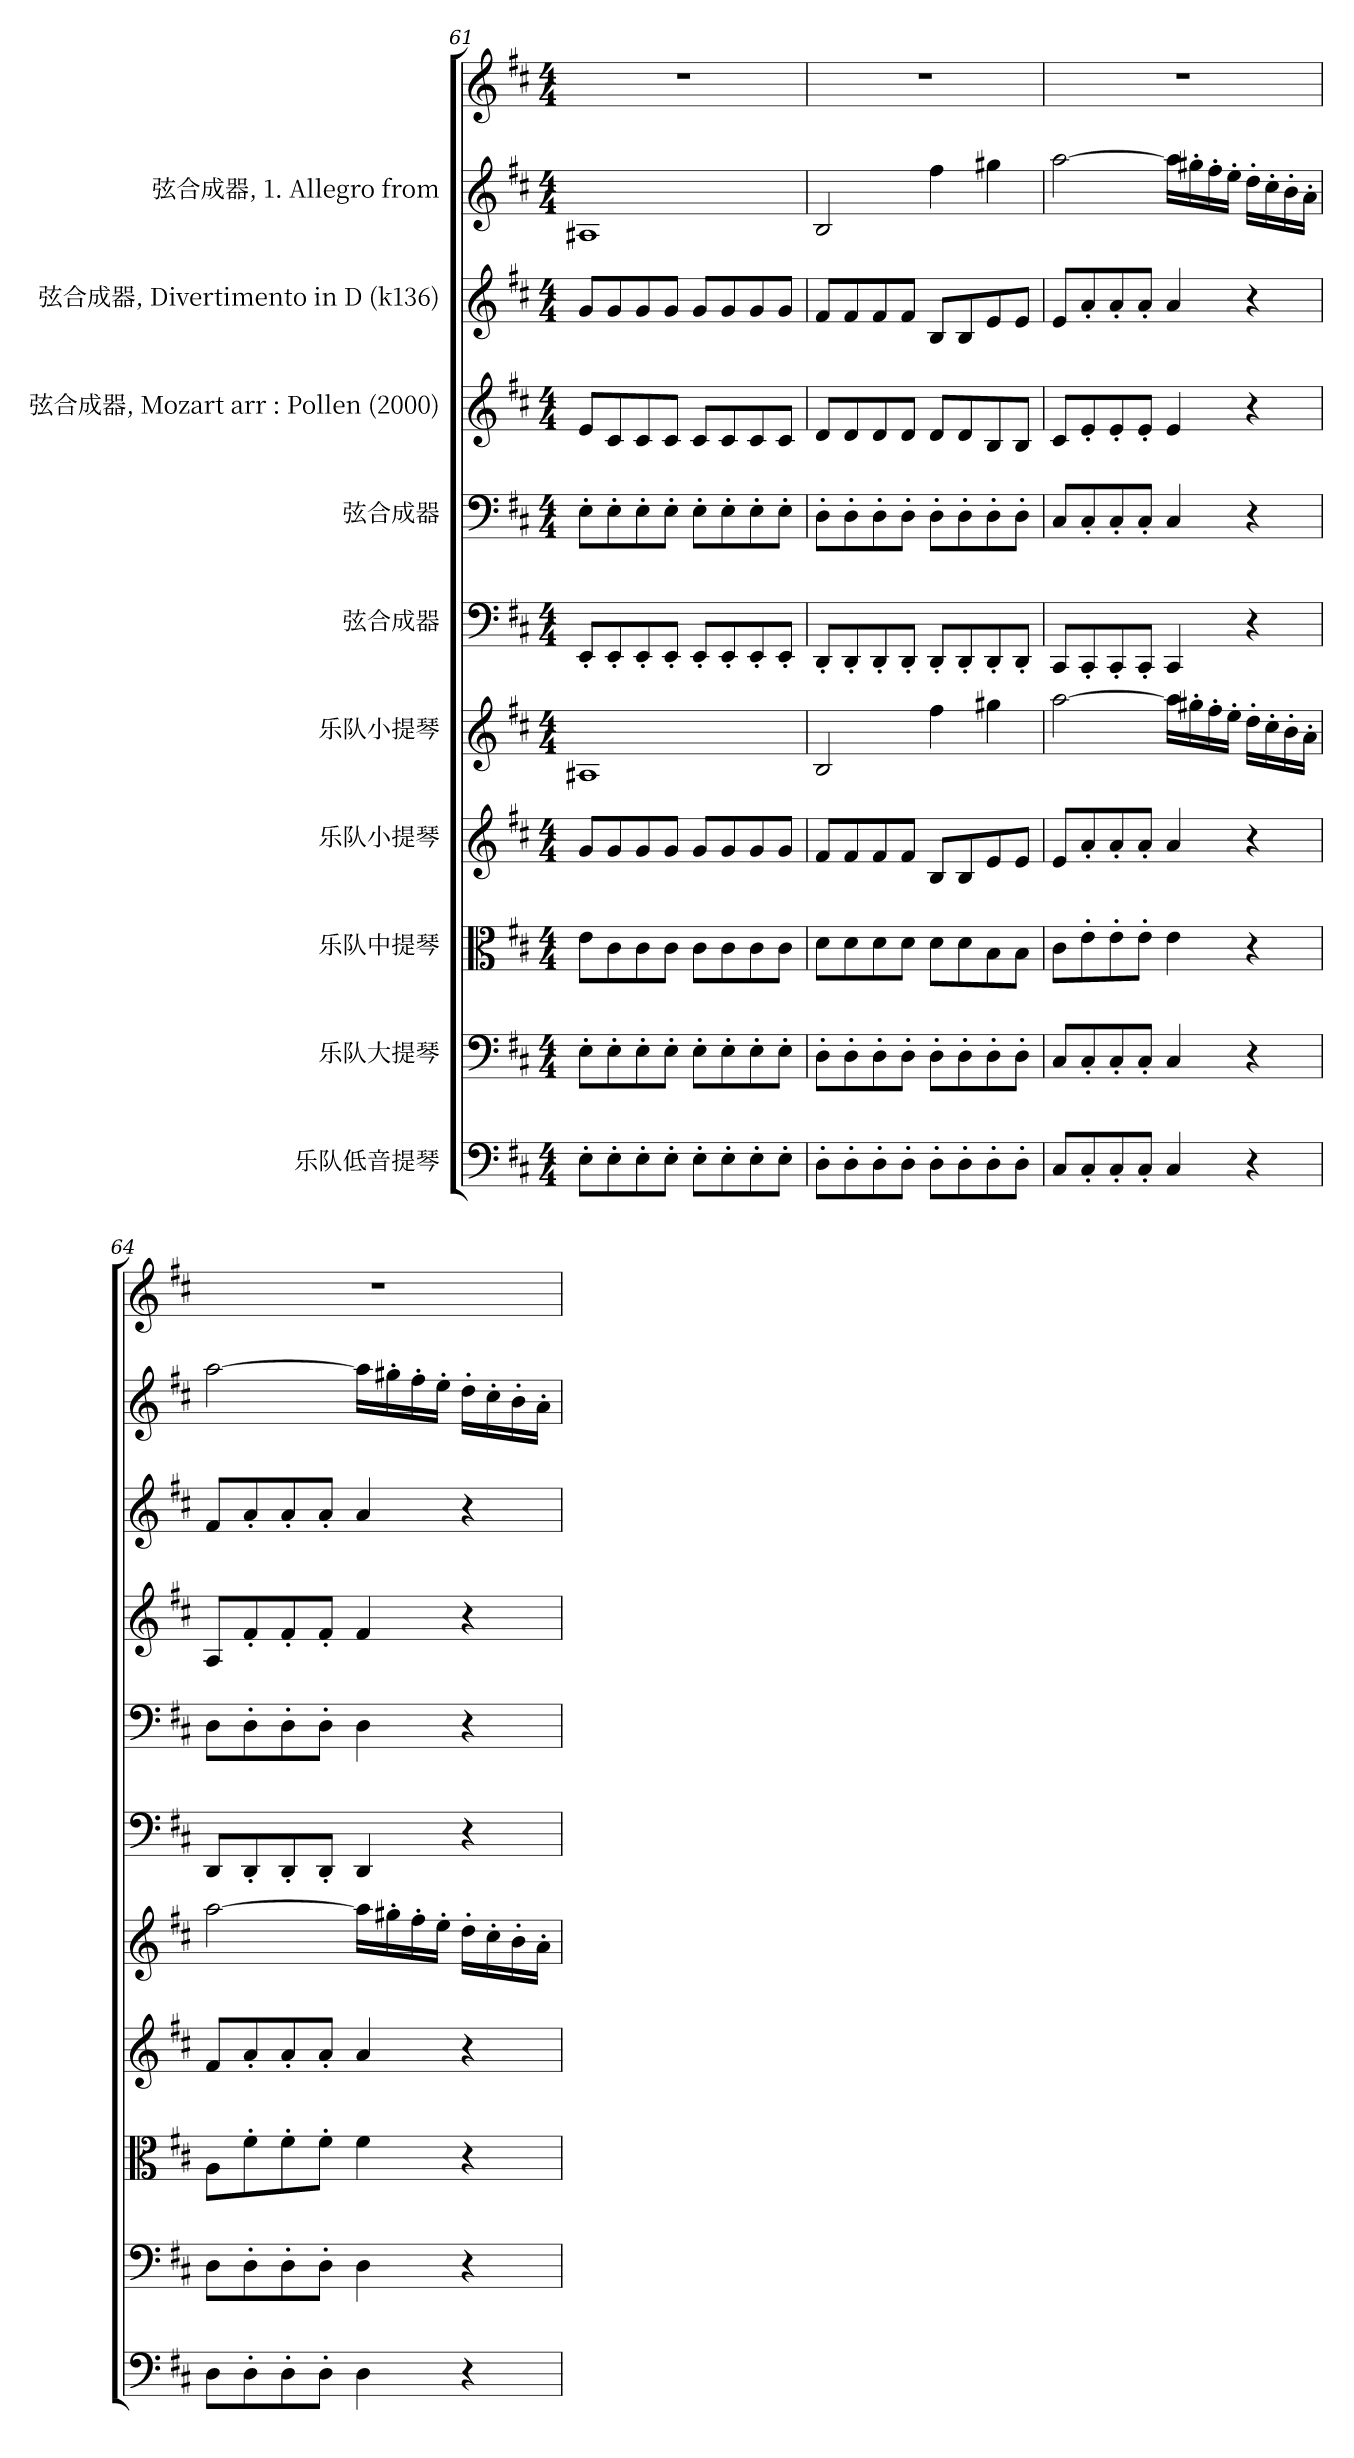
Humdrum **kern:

**kern	**kern	**kern	**kern	**kern	**kern	**kern	**kern	**kern	**kern	**kern
*part10	*part9	*part8	*part7	*part6	*part5	*part4	*part3	*part2	*part1	*part1
*staff11	*staff10	*staff9	*staff8	*staff7	*staff6	*staff5	*staff4	*staff3	*staff2	*staff1
*I"乐队低音提琴	*I"乐队大提琴	*I"乐队中提琴	*I"乐队小提琴	*I"乐队小提琴	*I"弦合成器	*I"弦合成器	*I"弦合成器, Mozart arr : Pollen (2000)	*I"弦合成器, Divertimento in D (k136)	*I"弦合成器, 1. Allegro from	*
*clefF4	*clefF4	*clefC3	*clefG2	*clefG2	*clefF4	*clefF4	*clefG2	*clefG2	*clefG2	*clefG2
*ITrd7c12	*	*	*	*	*	*	*	*	*	*
*k[f#c#]	*k[f#c#]	*k[f#c#]	*k[f#c#]	*k[f#c#]	*k[f#c#]	*k[f#c#]	*k[f#c#]	*k[f#c#]	*k[f#c#]	*k[f#c#]
*M4/4	*M4/4	*M4/4	*M4/4	*M4/4	*M4/4	*M4/4	*M4/4	*M4/4	*M4/4	*M4/4
=61	=61	=61	=61	=61	=61	=61	=61	=61	=61	=61
8EE'\L	8E'\L	8e\L	8g/L	1A#X	8EE'/L	8E'\L	8e/L	8g/L	1A#X	1r
8EE'\	8E'\	8c#\	8g/	.	8EE'/	8E'\	8c#/	8g/	.	.
8EE'\	8E'\	8c#\	8g/	.	8EE'/	8E'\	8c#/	8g/	.	.
8EE'\J	8E'\J	8c#\J	8g/J	.	8EE'/J	8E'\J	8c#/J	8g/J	.	.
8EE'\L	8E'\L	8c#\L	8g/L	.	8EE'/L	8E'\L	8c#/L	8g/L	.	.
8EE'\	8E'\	8c#\	8g/	.	8EE'/	8E'\	8c#/	8g/	.	.
8EE'\	8E'\	8c#\	8g/	.	8EE'/	8E'\	8c#/	8g/	.	.
8EE'\J	8E'\J	8c#\J	8g/J	.	8EE'/J	8E'\J	8c#/J	8g/J	.	.
!!LO:PB:g=z
=62	=62	=62	=62	=62	=62	=62	=62	=62	=62	=62
8DD'\L	8D'\L	8d\L	8f#/L	2B/	8DD'/L	8D'\L	8d/L	8f#/L	2B/	1r
8DD'\	8D'\	8d\	8f#/	.	8DD'/	8D'\	8d/	8f#/	.	.
8DD'\	8D'\	8d\	8f#/	.	8DD'/	8D'\	8d/	8f#/	.	.
8DD'\J	8D'\J	8d\J	8f#/J	.	8DD'/J	8D'\J	8d/J	8f#/J	.	.
8DD'\L	8D'\L	8d\L	8B/L	4ff#\	8DD'/L	8D'\L	8d/L	8B/L	4ff#\	.
8DD'\	8D'\	8d\	8B/	.	8DD'/	8D'\	8d/	8B/	.	.
8DD'\	8D'\	8B\	8e/	4gg#X\	8DD'/	8D'\	8B/	8e/	4gg#X\	.
8DD'\J	8D'\J	8B\J	8e/J	.	8DD'/J	8D'\J	8B/J	8e/J	.	.
=63	=63	=63	=63	=63	=63	=63	=63	=63	=63	=63
8CC#/L	8C#/L	8c#\L	8e/L	[2aa\	8CC#/L	8C#/L	8c#/L	8e/L	[2aa\	1r
8CC#'/	8C#'/	8e'\	8a'/	.	8CC#'/	8C#'/	8e'/	8a'/	.	.
8CC#'/	8C#'/	8e'\	8a'/	.	8CC#'/	8C#'/	8e'/	8a'/	.	.
8CC#'/J	8C#'/J	8e'\J	8a'/J	.	8CC#'/J	8C#'/J	8e'/J	8a'/J	.	.
4CC#/	4C#/	4e\	4a/	16aa\LL]	4CC#/	4C#/	4e/	4a/	16aa\LL]	.
.	.	.	.	16gg#X'\	.	.	.	.	16gg#X'\	.
.	.	.	.	16ff#'\	.	.	.	.	16ff#'\	.
.	.	.	.	16ee'\JJ	.	.	.	.	16ee'\JJ	.
4r	4r	4r	4r	16dd'\LL	4r	4r	4r	4r	16dd'\LL	.
.	.	.	.	16cc#'\	.	.	.	.	16cc#'\	.
.	.	.	.	16b'\	.	.	.	.	16b'\	.
.	.	.	.	16a'\JJ	.	.	.	.	16a'\JJ	.
=64	=64	=64	=64	=64	=64	=64	=64	=64	=64	=64
8DD\L	8D\L	8A\L	8f#/L	[2aa\	8DD/L	8D\L	8A/L	8f#/L	[2aa\	1r
8DD'\	8D'\	8f#'\	8a'/	.	8DD'/	8D'\	8f#'/	8a'/	.	.
8DD'\	8D'\	8f#'\	8a'/	.	8DD'/	8D'\	8f#'/	8a'/	.	.
8DD'\J	8D'\J	8f#'\J	8a'/J	.	8DD'/J	8D'\J	8f#'/J	8a'/J	.	.
4DD\	4D\	4f#\	4a/	16aa\LL]	4DD/	4D\	4f#/	4a/	16aa\LL]	.
.	.	.	.	16gg#X'\	.	.	.	.	16gg#X'\	.
.	.	.	.	16ff#'\	.	.	.	.	16ff#'\	.
.	.	.	.	16ee'\JJ	.	.	.	.	16ee'\JJ	.
4r	4r	4r	4r	16dd'\LL	4r	4r	4r	4r	16dd'\LL	.
.	.	.	.	16cc#'\	.	.	.	.	16cc#'\	.
.	.	.	.	16b'\	.	.	.	.	16b'\	.
.	.	.	.	16a'\JJ	.	.	.	.	16a'\JJ	.
=	=	=	=	=	=	=	=	=	=	=
*-	*-	*-	*-	*-	*-	*-	*-	*-	*-	*-
